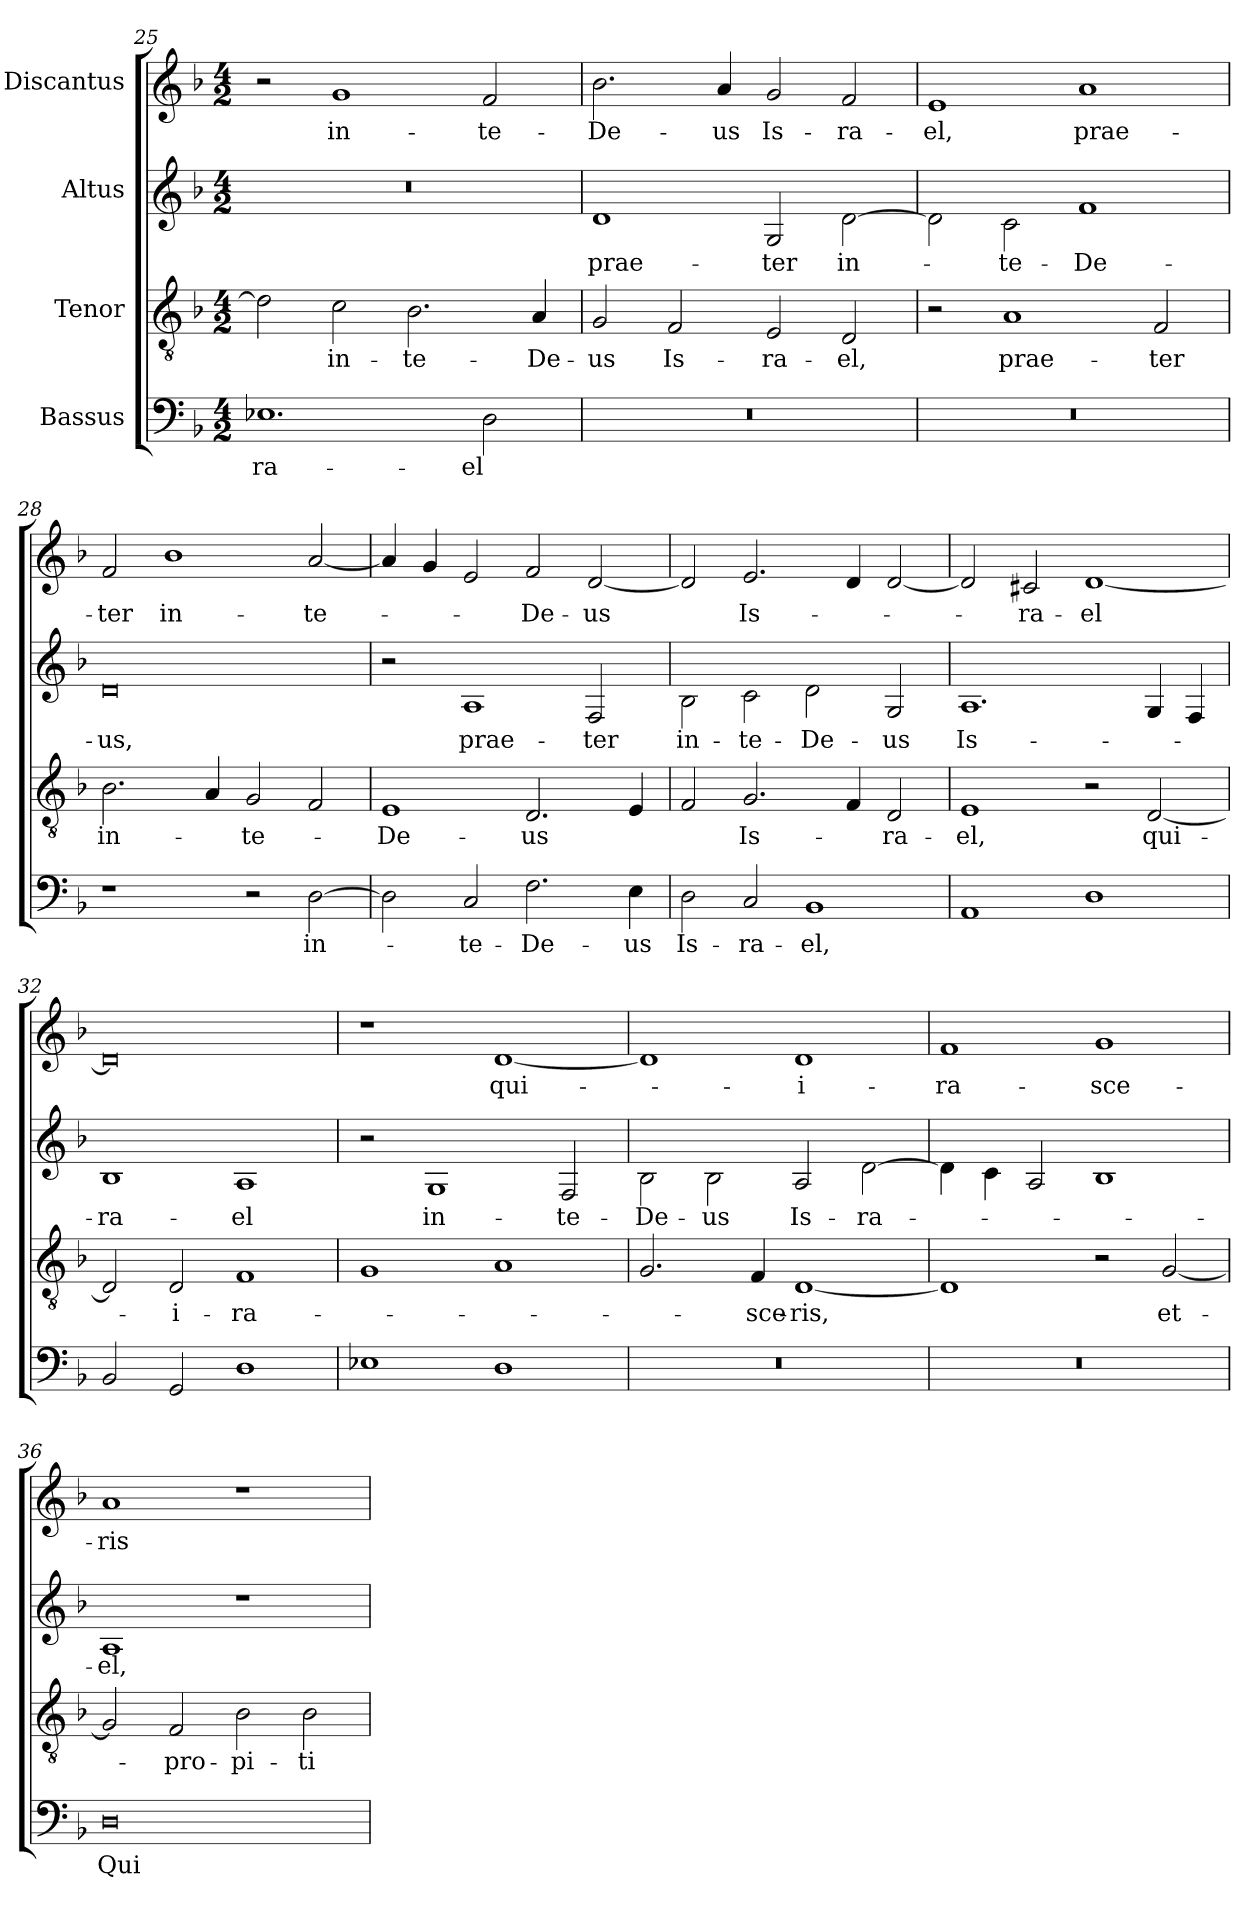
**kern	**text	**kern	**text	**kern	**text	**kern	**text
*part4	*part4	*part3	*part3	*part2	*part2	*part1	*part1
*staff4	*staff4	*staff3	*staff3	*staff2	*staff2	*staff1	*staff1
*I"Bassus	*	*I"Tenor	*	*I"Altus	*	*I"Discantus	*
*clefF4	*	*clefGv2	*	*clefG2	*	*clefG2	*
*k[b-]	*	*k[b-]	*	*k[b-]	*	*k[b-]	*
*M4/2	*	*M4/2	*	*M4/2	*	*M4/2	*
=25	=25	=25	=25	=25	=25	=25	=25
1.E-X\	-ra-	2d\]	.	0r	.	2r	.
.	.	2c\	in-	.	.	1g/	in-
.	.	2.B-\	te-	.	.	.	.
2D\	-el	.	.	.	.	2f/	te-
.	.	4A/	De-	.	.	.	.
=26	=26	=26	=26	=26	=26	=26	=26
0r	.	2G/	-us	1d/	prae-	2.b-\	De-
.	.	2F/	Is-	.	.	.	.
.	.	.	.	.	.	4a/	-us
.	.	2E/	-ra-	2G/	-ter	2g/	Is-
.	.	2D/	-el,	[2d\	in-	2f/	-ra-
=27	=27	=27	=27	=27	=27	=27	=27
0r	.	2r	.	2d\]	.	1e/	-el,
.	.	1A/	prae-	2c\	te-	.	.
.	.	.	.	1f/	De-	1a/	prae-
.	.	2F/	-ter	.	.	.	.
=28	=28	=28	=28	=28	=28	=28	=28
1r	.	2.B-\	in-	0d/	-us,	2f/	-ter
.	.	.	.	.	.	1b-\	in-
.	.	4A/	.	.	.	.	.
2r	.	2G/	te-	.	.	.	.
[2D\	in-	2F/	.	.	.	[2a/	te-
=29	=29	=29	=29	=29	=29	=29	=29
2D\]	.	1E/	De-	2r	.	4a/]	.
.	.	.	.	.	.	4g/	.
2C/	te-	.	.	1A/	prae-	2e/	.
2.F\	De-	2.D/	-us	.	.	2f/	De-
.	.	.	.	2F/	-ter	[2d/	-us
4E\	-us	4E/	.	.	.	.	.
=30	=30	=30	=30	=30	=30	=30	=30
2D\	Is-	2F/	.	2B-\	in-	2d/]	.
2C/	-ra-	2.G/	Is-	2c\	te-	2.e/	Is-
1BB-/	-el,	.	.	2d\	De-	.	.
.	.	4F/	.	.	.	4d/	.
.	.	2D/	-ra-	2G/	-us	[2d/	.
=31	=31	=31	=31	=31	=31	=31	=31
1AA/	.	1E/	-el,	1.A/	Is-	2d/]	.
.	.	.	.	.	.	2c#X/	-ra-
1D\	.	2r	.	.	.	[1d/	-el
.	.	[2D/	qui-	4G/	.	.	.
.	.	.	.	4F/	.	.	.
=32	=32	=32	=32	=32	=32	=32	=32
2BB-/	.	2D/]	.	1B-/	-ra-	0d/]	.
2GG/	.	2D/	i-	.	.	.	.
1D\	.	1F/	-ra-	1A/	-el	.	.
=33	=33	=33	=33	=33	=33	=33	=33
1E-X\	.	1G/	.	2r	.	1r	.
.	.	.	.	1G/	in-	.	.
1D\	.	1A/	.	.	.	[1d/	qui-
.	.	.	.	2F/	te-	.	.
=34	=34	=34	=34	=34	=34	=34	=34
0r	.	2.G/	.	2B-\	De-	1d/]	.
.	.	.	.	2B-\	-us	.	.
.	.	4F/	-sce-	.	.	.	.
.	.	[1D/	-ris,	2A/	Is-	1d/	i-
.	.	.	.	[2d\	-ra-	.	.
=35	=35	=35	=35	=35	=35	=35	=35
0r	.	1D/]	.	4d\]	.	1f/	-ra-
.	.	.	.	4c\	.	.	.
.	.	.	.	2A/	.	.	.
.	.	2r	.	1B-/	.	1g/	-sce-
.	.	[2G/	et-	.	.	.	.
=36	=36	=36	=36	=36	=36	=36	=36
0D\	Qui-	2G/]	.	1A/	-el,	1a/	-ris
.	.	2F/	pro-	.	.	.	.
.	.	2B-\	-pi-	1r	.	1r	.
.	.	2B-\	-ti-	.	.	.	.
=	=	=	=	=	=	=	=
*-	*-	*-	*-	*-	*-	*-	*-
